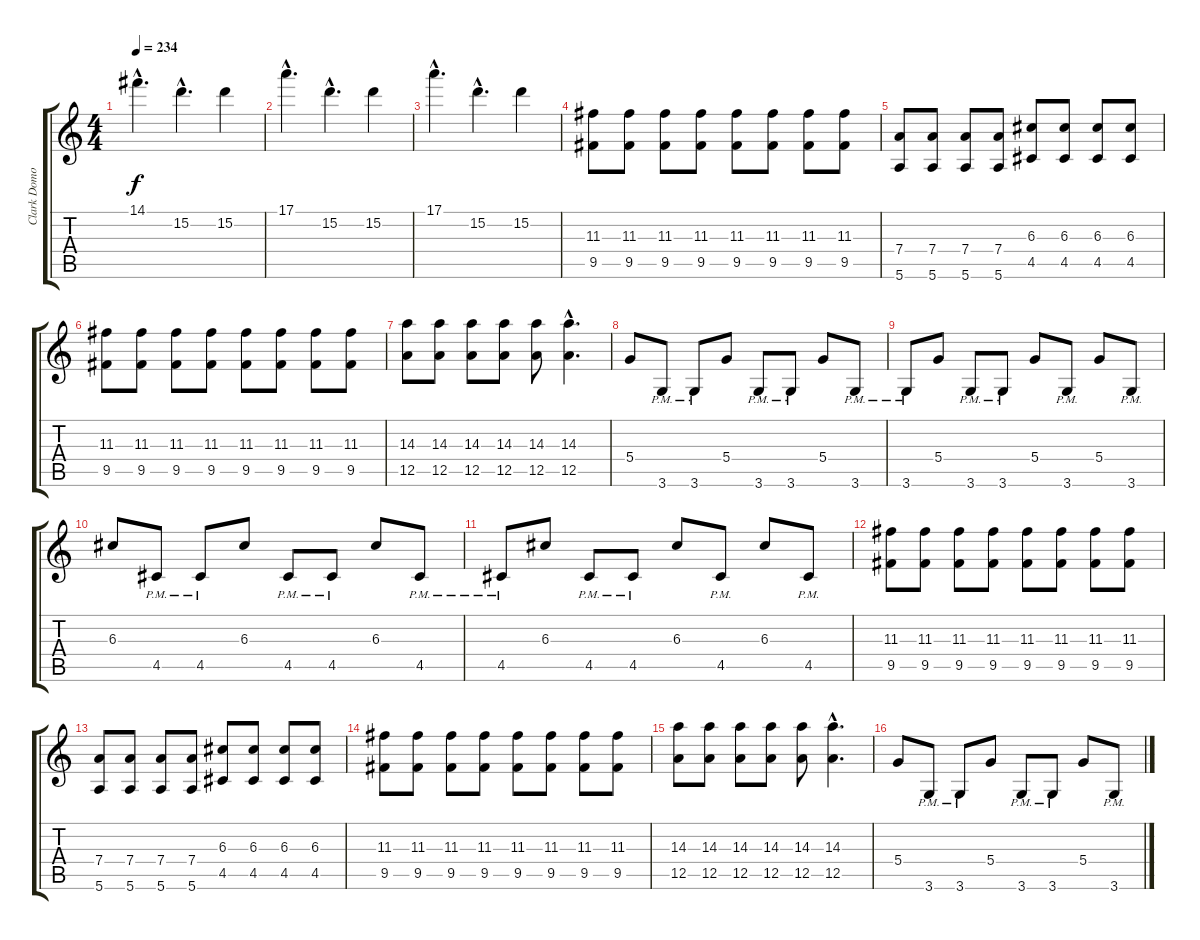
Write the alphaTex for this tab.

\track ("Clark Domoe" "Clark Domo") {instrument distortionguitar}
\staff {score tabs}
\tuning (E4 B3 G3 D3 A2 E2) {hide}
\ts (4 4)
\tempo 234
\clef g2
\ks c
14.1{hac}.4{d dy f} 15.2{hac}.4{d} 15.2.4 |
17.1{hac}.4{d} 15.2{hac}.4{d} 15.2.4 |
17.1{hac}.4{d} 15.2{hac}.4{d} 15.2.4 |
(11.3 9.5).8 (11.3 9.5).8 (11.3 9.5).8 (11.3 9.5).8 (11.3 9.5).8 (11.3 9.5).8 (11.3 9.5).8 (11.3 9.5).8 |
(7.4 5.6).8 (7.4 5.6).8 (7.4 5.6).8 (7.4 5.6).8 (6.3 4.5).8 (6.3 4.5).8 (6.3 4.5).8 (6.3 4.5).8 |
(11.3 9.5).8 (11.3 9.5).8 (11.3 9.5).8 (11.3 9.5).8 (11.3 9.5).8 (11.3 9.5).8 (11.3 9.5).8 (11.3 9.5).8 |
(14.3 12.5).8 (14.3 12.5).8 (14.3 12.5).8 (14.3 12.5).8 (14.3 12.5).8 (14.3{hac} 12.5{hac}).4{d} |
5.4.8 3.6{pm}.8 3.6{pm}.8 5.4.8 3.6{pm}.8 3.6{pm}.8 5.4.8 3.6{pm}.8 |
3.6{pm}.8 5.4.8 3.6{pm}.8 3.6{pm}.8 5.4.8 3.6{pm}.8 5.4.8 3.6{pm}.8 |
6.3.8 4.5{pm}.8 4.5{pm}.8 6.3.8 4.5{pm}.8 4.5{pm}.8 6.3.8 4.5{pm}.8 |
4.5{pm}.8 6.3.8 4.5{pm}.8 4.5{pm}.8 6.3.8 4.5{pm}.8 6.3.8 4.5{pm}.8 |
(11.3 9.5).8 (11.3 9.5).8 (11.3 9.5).8 (11.3 9.5).8 (11.3 9.5).8 (11.3 9.5).8 (11.3 9.5).8 (11.3 9.5).8 |
(7.4 5.6).8 (7.4 5.6).8 (7.4 5.6).8 (7.4 5.6).8 (6.3 4.5).8 (6.3 4.5).8 (6.3 4.5).8 (6.3 4.5).8 |
(11.3 9.5).8 (11.3 9.5).8 (11.3 9.5).8 (11.3 9.5).8 (11.3 9.5).8 (11.3 9.5).8 (11.3 9.5).8 (11.3 9.5).8 |
(14.3 12.5).8 (14.3 12.5).8 (14.3 12.5).8 (14.3 12.5).8 (14.3 12.5).8 (14.3{hac} 12.5{hac}).4{d} |
5.4.8 3.6{pm}.8 3.6{pm}.8 5.4.8 3.6{pm}.8 3.6{pm}.8 5.4.8 3.6{pm}.8
